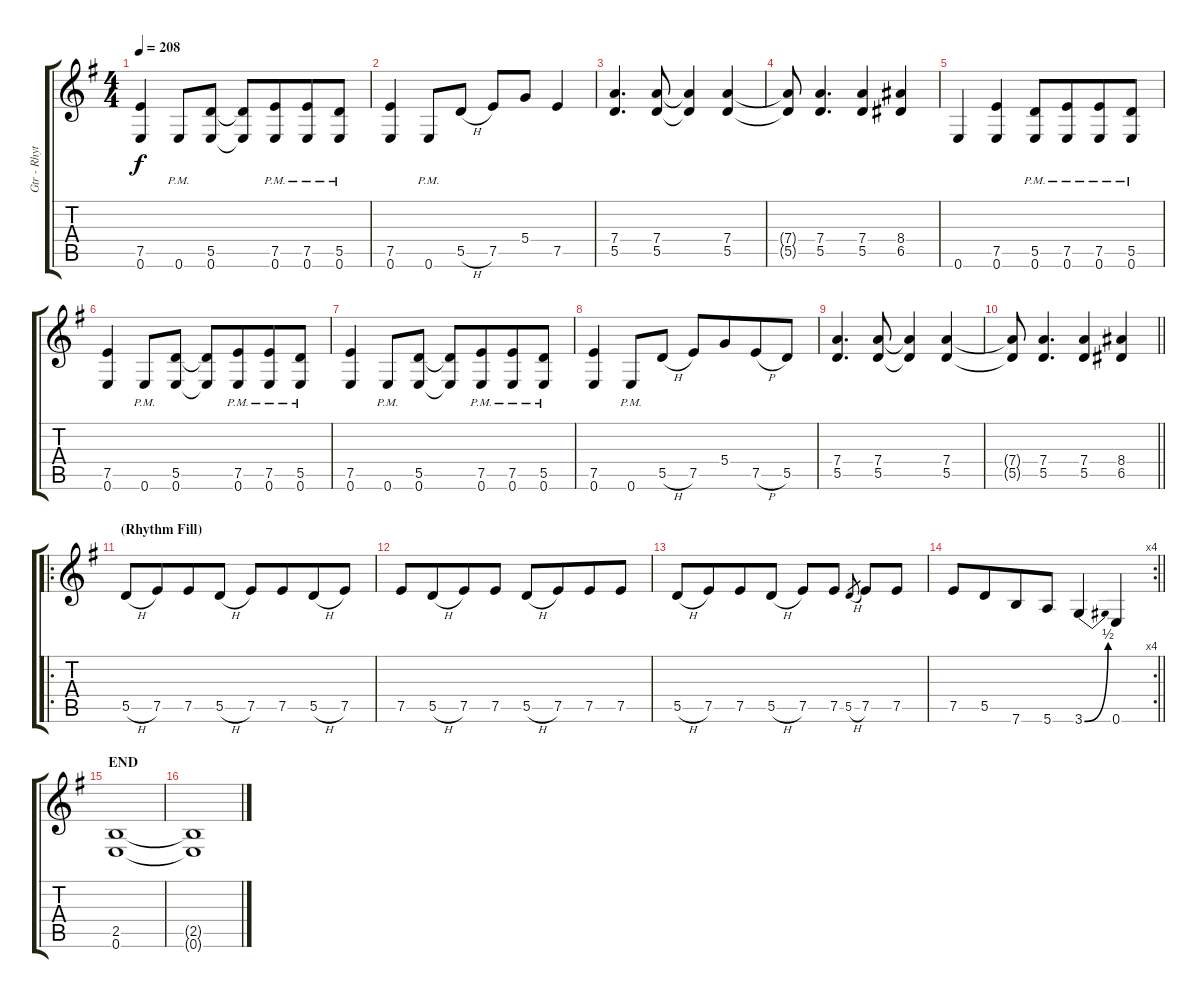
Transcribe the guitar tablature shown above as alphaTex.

\track ("Gtr - Rhythm 2" "Gtr - Rhyt") {instrument overdrivenguitar}
\staff {score tabs}
\tuning (E4 B3 G3 D3 A2 E2) {hide}
\ts (4 4)
\tempo 208
\clef g2
\ks eminor
(7.5 0.6).4{dy f} 0.6{pm}.8 (5.5 0.6).8 (5.5{t} 0.6{t}).8 (7.5{pm} 0.6{pm}).8{beam merge} (7.5{pm} 0.6{pm}).8 (5.5{pm} 0.6{pm}).8 |
(7.5 0.6).4 0.6{pm}.8 5.5{h}.8 7.5.8 5.4.8{beam merge} 7.5.4 |
(7.4 5.5).4{d} (7.4 5.5).8 (7.4{t} 5.5{t}).4 (7.4 5.5).4 |
(7.4{t} 5.5{t}).8 (7.4 5.5).4{d} (7.4 5.5).4 (8.4 6.5).4 |
0.6.4 (7.5 0.6).4 (5.5{pm} 0.6{pm}).8 (7.5{pm} 0.6{pm}).8{beam merge} (7.5{pm} 0.6{pm}).8 (5.5{pm} 0.6{pm}).8 |
(7.5 0.6).4 0.6{pm}.8 (5.5 0.6).8 (5.5{t} 0.6{t}).8 (7.5{pm} 0.6{pm}).8{beam merge} (7.5{pm} 0.6{pm}).8 (5.5{pm} 0.6{pm}).8 |
(7.5 0.6).4 0.6{pm}.8 (5.5 0.6).8 (5.5{t} 0.6{t}).8 (7.5{pm} 0.6{pm}).8{beam merge} (7.5{pm} 0.6{pm}).8 (5.5{pm} 0.6{pm}).8 |
(7.5 0.6).4 0.6{pm}.8 5.5{h}.8 7.5.8 5.4.8{beam merge} 7.5{h}.8 5.5.8 |
(7.4 5.5).4{d} (7.4 5.5).8 (7.4{t} 5.5{t}).4 (7.4 5.5).4 |
\barLineRight lightlight
(7.4{t} 5.5{t}).8 (7.4 5.5).4{d} (7.4 5.5).4 (8.4 6.5).4 |
\ro
\section ("" "(Rhythm Fill)")
5.5{h}.8 7.5.8{beam merge} 7.5.8 5.5{h}.8 7.5.8 7.5.8{beam merge} 5.5{h}.8 7.5.8 |
7.5.8 5.5{h}.8{beam merge} 7.5.8 7.5.8 5.5{h}.8 7.5.8{beam merge} 7.5.8 7.5.8 |
5.5{h}.8 7.5.8{beam merge} 7.5.8 5.5{h}.8 7.5.8 7.5.8 5.5{h}.8{gr beam merge} 7.5.8 7.5.8 |
\rc 4
\barLineRight lightlight
7.5.8 5.5.8{beam merge} 7.6.8 5.6.8 3.6{be (bend 0 0 60 2)}.4 0.6.4 |
\section ("" "END")
(2.5 0.6).1 |
(2.5{t} 0.6{t}).1
